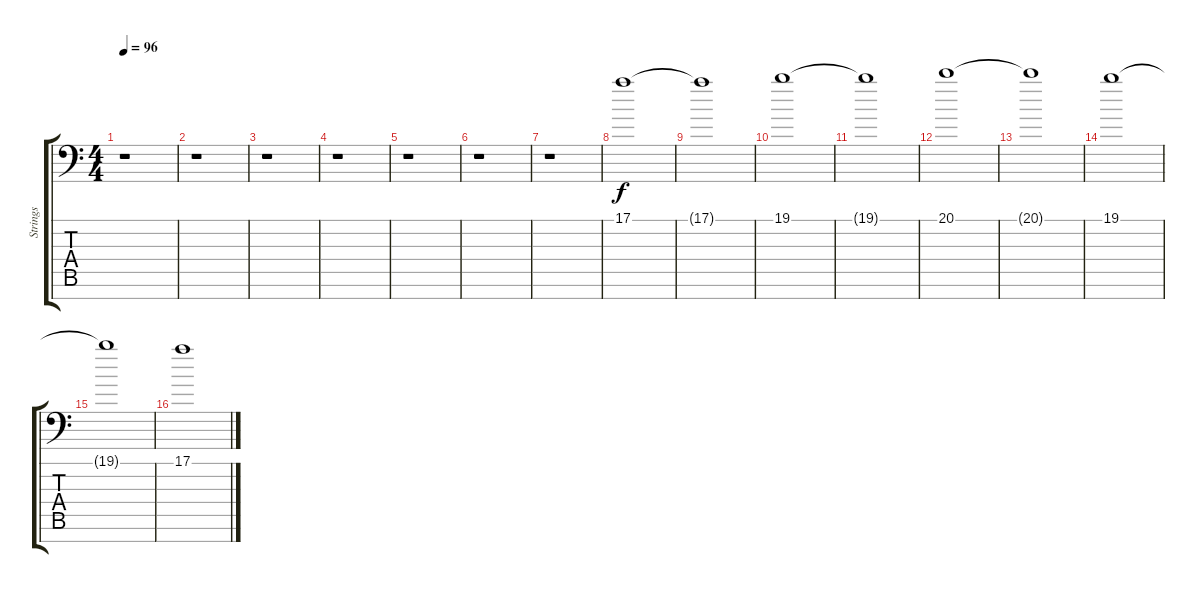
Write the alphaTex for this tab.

\track ("Strings" "Strings") {instrument stringensemble1}
\staff {score tabs}
\tuning (E4 B3 G3 D3 A2 E2 C-1) {hide}
\ts (4 4)
\tempo 96
\clef f4
\ks c
r.1{dy f} |
r.1 |
r.1 |
r.1 |
r.1 |
r.1 |
r.1 |
17.1.1 |
17.1{t}.1 |
19.1.1 |
19.1{t}.1 |
20.1.1 |
20.1{t}.1 |
19.1.1 |
19.1{t}.1 |
17.1.1
